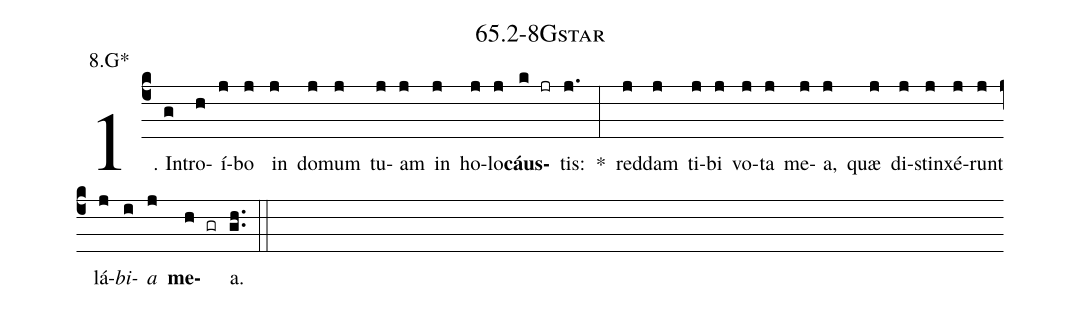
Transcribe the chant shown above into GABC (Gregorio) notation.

name: 65.2-8Gstar;
annotation: 8.G*;
%%
(c4)1. In(g)tro(h)í(j)bo(j) in(j) do(j)mum(j) tu(j)am(j) in(j) ho(j)lo(j)<b>cáus</b>(k jr)tis:(j.) *(:) red(j)dam(j) ti(j)bi(j) vo(j)ta(j) me(j)a,(j) quæ(j) di(j)stin(j)xé(j)runt(j) lá(j)<i>bi</i>(i)<i>a</i>(j) <b>me</b>(h gr)a.(gh..) (::)


%E(j) u(j) o(i) u(j) a(h) e.(gh..) (::)
